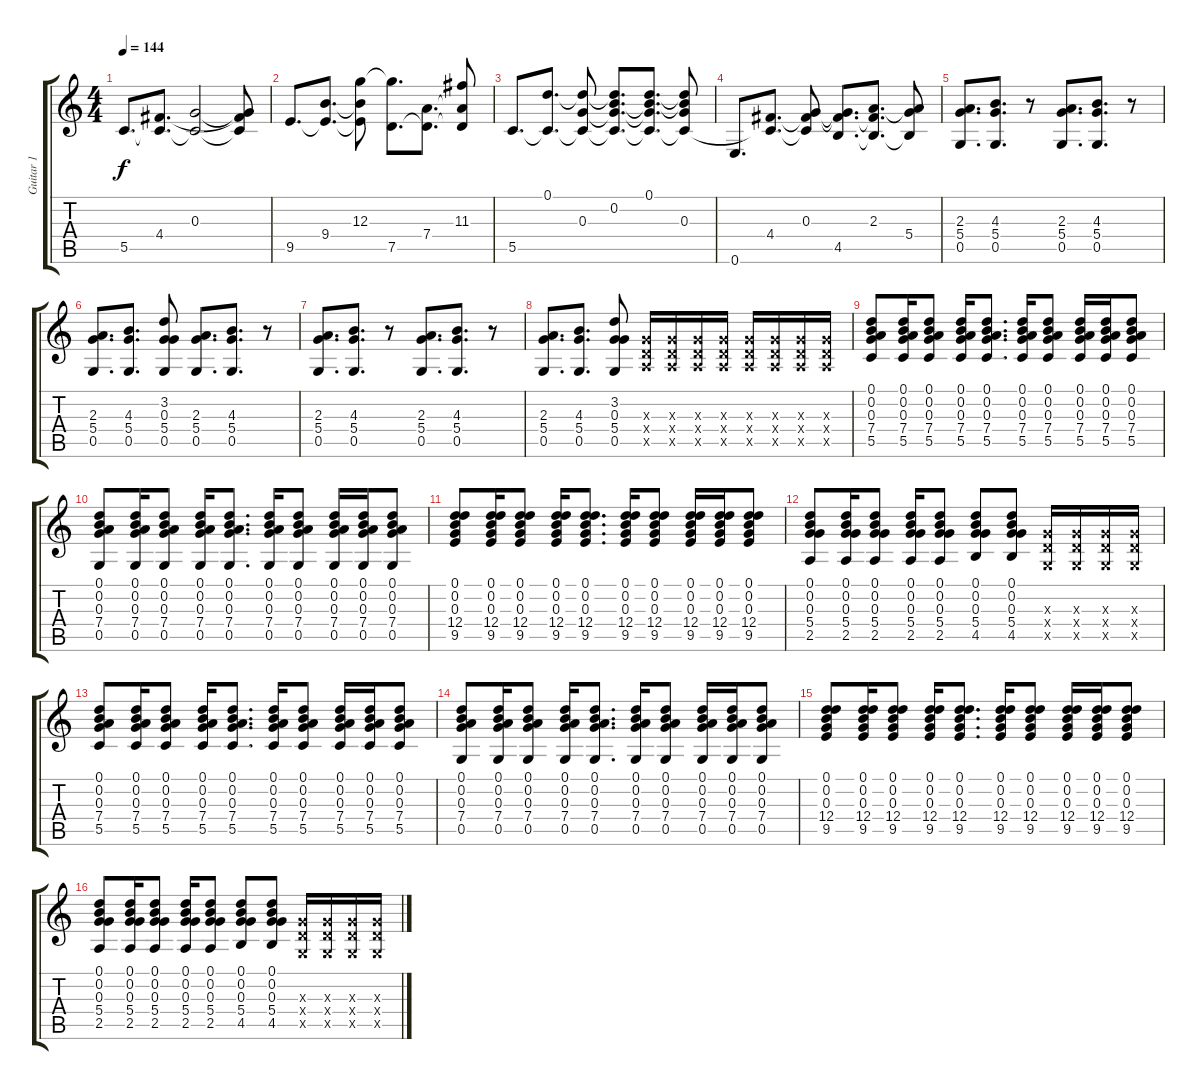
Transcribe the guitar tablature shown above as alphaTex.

\track ("Guitar 1" "Guitar 1") {instrument electricguitarjazz}
\staff {score tabs}
\tuning (D4 B3 G3 D3 G2 E2) {hide}
\ts (4 4)
\tempo 144
\clef g2
\ks c
5.5.8{d dy f} (4.4 5.5{t}).8{d} (0.3 5.5{t}).2 (0.3{t} 4.4{t} 5.5{t}).8 |
9.5.8{d} (9.4 9.5{t}).8{d} (12.3 9.4{t} 9.5{t}).8 (12.3{t} 7.5).8{d} (7.4 7.5{t}).8{d} (11.3 7.4{t} 7.5{t}).8 |
5.5.8{d} (0.1 5.5{t}).8{d} (0.1{t} 0.3 5.5{t}).8 (0.1{t} 0.2 0.3{t} 5.5{t}).8{d} (0.1 0.2{t} 0.3{t} 5.5{t}).8{d} (0.1{t} 0.2{t} 0.3 5.5{t}).8 |
0.6.8{d} (4.4 5.5{t}).8{d} (0.3 4.4{t} 5.5{t}).8 (0.3{t} 4.4{t} 4.5).8{d} (2.3 4.4{t} 4.5{t}).8{d} (2.3{t} 5.4 4.5{t}).8 |
(2.3 5.4 0.5).8{d} (4.3 5.4 0.5).8{d} r.8 (2.3 5.4 0.5).8{d} (4.3 5.4 0.5).8{d} r.8 |
(2.3 5.4 0.5).8{d} (4.3 5.4 0.5).8{d} (3.2 0.3 5.4 0.5).8 (2.3 5.4 0.5).8{d} (4.3 5.4 0.5).8{d} r.8 |
(2.3 5.4 0.5).8{d} (4.3 5.4 0.5).8{d} r.8 (2.3 5.4 0.5).8{d} (4.3 5.4 0.5).8{d} r.8 |
(2.3 5.4 0.5).8{d} (4.3 5.4 0.5).8{d} (3.2 0.3 5.4 0.5).8 (0.3{x} 0.4{x} 2.5{x}).16 (0.3{x} 0.4{x} 2.5{x}).16 (0.3{x} 0.4{x} 2.5{x}).16 (0.3{x} 0.4{x} 2.5{x}).16 (0.3{x} 0.4{x} 2.5{x}).16 (0.3{x} 0.4{x} 2.5{x}).16 (0.3{x} 0.4{x} 2.5{x}).16 (0.3{x} 0.4{x} 2.5{x}).16 |
(0.1 0.2 0.3 7.4 5.5).8 (0.1 0.2 0.3 7.4 5.5).16 (0.1 0.2 0.3 7.4 5.5).8 (0.1 0.2 0.3 7.4 5.5).16 (0.1 0.2 0.3 7.4 5.5).8{d} (0.1 0.2 0.3 7.4 5.5).16 (0.1 0.2 0.3 7.4 5.5).8 (0.1 0.2 0.3 7.4 5.5).16 (0.1 0.2 0.3 7.4 5.5).16 (0.1 0.2 0.3 7.4 5.5).8 |
(0.1 0.2 0.3 7.4 0.5).8 (0.1 0.2 0.3 7.4 0.5).16 (0.1 0.2 0.3 7.4 0.5).8 (0.1 0.2 0.3 7.4 0.5).16 (0.1 0.2 0.3 7.4 0.5).8{d} (0.1 0.2 0.3 7.4 0.5).16 (0.1 0.2 0.3 7.4 0.5).8 (0.1 0.2 0.3 7.4 0.5).16 (0.1 0.2 0.3 7.4 0.5).16 (0.1 0.2 0.3 7.4 0.5).8 |
(0.1 0.2 0.3 12.4 9.5).8 (0.1 0.2 0.3 12.4 9.5).16 (0.1 0.2 0.3 12.4 9.5).8 (0.1 0.2 0.3 12.4 9.5).16 (0.1 0.2 0.3 12.4 9.5).8{d} (0.1 0.2 0.3 12.4 9.5).16 (0.1 0.2 0.3 12.4 9.5).8 (0.1 0.2 0.3 12.4 9.5).16 (0.1 0.2 0.3 12.4 9.5).16 (0.1 0.2 0.3 12.4 9.5).8 |
(0.1 0.2 0.3 5.4 2.5).8 (0.1 0.2 0.3 5.4 2.5).16 (0.1 0.2 0.3 5.4 2.5).8 (0.1 0.2 0.3 5.4 2.5).16 (0.1 0.2 0.3 5.4 2.5).8 (0.1 0.2 0.3 5.4 4.5).8 (0.1 0.2 0.3 5.4 4.5).8 (0.3{x} 0.4{x} 0.5{x}).16 (0.3{x} 0.4{x} 0.5{x}).16 (0.3{x} 0.4{x} 0.5{x}).16 (0.3{x} 0.4{x} 0.5{x}).16 |
(0.1 0.2 0.3 7.4 5.5).8 (0.1 0.2 0.3 7.4 5.5).16 (0.1 0.2 0.3 7.4 5.5).8 (0.1 0.2 0.3 7.4 5.5).16 (0.1 0.2 0.3 7.4 5.5).8{d} (0.1 0.2 0.3 7.4 5.5).16 (0.1 0.2 0.3 7.4 5.5).8 (0.1 0.2 0.3 7.4 5.5).16 (0.1 0.2 0.3 7.4 5.5).16 (0.1 0.2 0.3 7.4 5.5).8 |
(0.1 0.2 0.3 7.4 0.5).8 (0.1 0.2 0.3 7.4 0.5).16 (0.1 0.2 0.3 7.4 0.5).8 (0.1 0.2 0.3 7.4 0.5).16 (0.1 0.2 0.3 7.4 0.5).8{d} (0.1 0.2 0.3 7.4 0.5).16 (0.1 0.2 0.3 7.4 0.5).8 (0.1 0.2 0.3 7.4 0.5).16 (0.1 0.2 0.3 7.4 0.5).16 (0.1 0.2 0.3 7.4 0.5).8 |
(0.1 0.2 0.3 12.4 9.5).8 (0.1 0.2 0.3 12.4 9.5).16 (0.1 0.2 0.3 12.4 9.5).8 (0.1 0.2 0.3 12.4 9.5).16 (0.1 0.2 0.3 12.4 9.5).8{d} (0.1 0.2 0.3 12.4 9.5).16 (0.1 0.2 0.3 12.4 9.5).8 (0.1 0.2 0.3 12.4 9.5).16 (0.1 0.2 0.3 12.4 9.5).16 (0.1 0.2 0.3 12.4 9.5).8 |
(0.1 0.2 0.3 5.4 2.5).8 (0.1 0.2 0.3 5.4 2.5).16 (0.1 0.2 0.3 5.4 2.5).8 (0.1 0.2 0.3 5.4 2.5).16 (0.1 0.2 0.3 5.4 2.5).8 (0.1 0.2 0.3 5.4 4.5).8 (0.1 0.2 0.3 5.4 4.5).8 (0.3{x} 0.4{x} 0.5{x}).16 (0.3{x} 0.4{x} 0.5{x}).16 (0.3{x} 0.4{x} 0.5{x}).16 (0.3{x} 0.4{x} 0.5{x}).16
